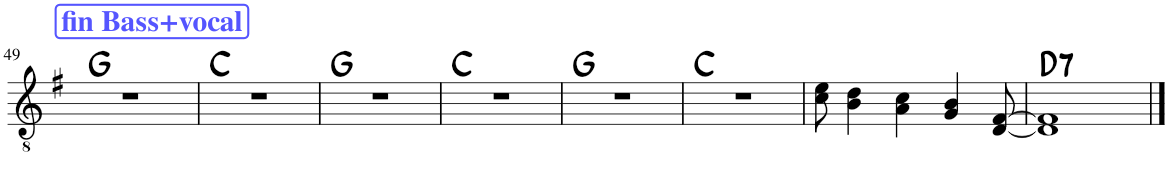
**kern	**harte
*part1	*part1
*staff1	*
*I"Classical Guitar	*
*I'Guit.	*
!!LO:PB:g=z
*clefGv2	*
*k[f#]	*
*M4/4	*
!!LO:REH:place=s1:a:B:cj:color=#5555FF:fs=14:t=fin Bass+vocal
=49	=49
1r	G:maj
=50	=50
1r	C:maj
=51	=51
1r	G:maj
=52	=52
1r	C:maj
=53	=53
1r	G:maj
=54	=54
1r	C:maj
=55	=55
8c\ 8e\	.
4B\ 4d\	.
4A\ 4c\	.
4G/ 4B/	.
[8D/ [8F#/	.
=56	=56
!	!LO:H:kt=7
1D] 1F#]	D:7
==	==
*-	*-
